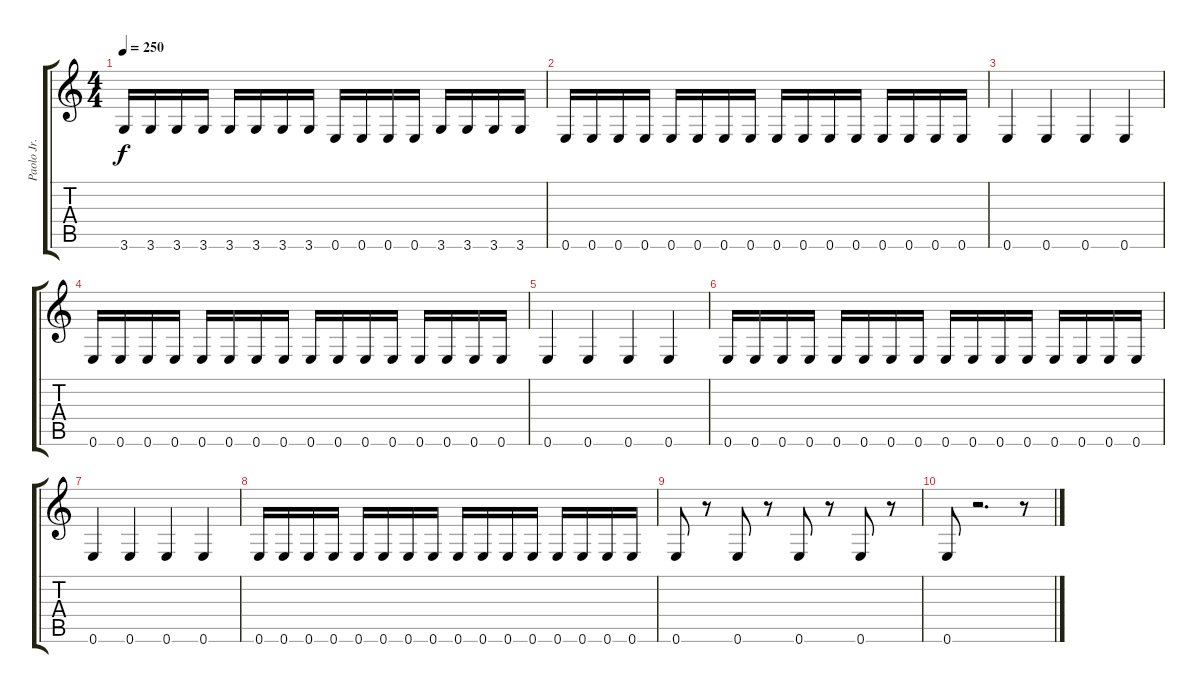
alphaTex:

\track ("Paolo Jr." "Paolo Jr.") {instrument electricbassfinger}
\staff {score tabs}
\tuning (E4 B3 G3 D3 A2 E2) {hide}
\ts (4 4)
\tempo 250
\clef g2
\ks c
3.6.16{dy f} 3.6.16 3.6.16 3.6.16 3.6.16 3.6.16 3.6.16 3.6.16 0.6.16 0.6.16 0.6.16 0.6.16 3.6.16 3.6.16 3.6.16 3.6.16 |
0.6.16 0.6.16 0.6.16 0.6.16 0.6.16 0.6.16 0.6.16 0.6.16 0.6.16 0.6.16 0.6.16 0.6.16 0.6.16 0.6.16 0.6.16 0.6.16 |
0.6.4 0.6.4 0.6.4 0.6.4 |
0.6.16 0.6.16 0.6.16 0.6.16 0.6.16 0.6.16 0.6.16 0.6.16 0.6.16 0.6.16 0.6.16 0.6.16 0.6.16 0.6.16 0.6.16 0.6.16 |
0.6.4 0.6.4 0.6.4 0.6.4 |
0.6.16 0.6.16 0.6.16 0.6.16 0.6.16 0.6.16 0.6.16 0.6.16 0.6.16 0.6.16 0.6.16 0.6.16 0.6.16 0.6.16 0.6.16 0.6.16 |
0.6.4 0.6.4 0.6.4 0.6.4 |
0.6.16 0.6.16 0.6.16 0.6.16 0.6.16 0.6.16 0.6.16 0.6.16 0.6.16 0.6.16 0.6.16 0.6.16 0.6.16 0.6.16 0.6.16 0.6.16 |
0.6.8 r.8 0.6.8 r.8 0.6.8 r.8 0.6.8 r.8 |
0.6.8 r.2{d} r.8
